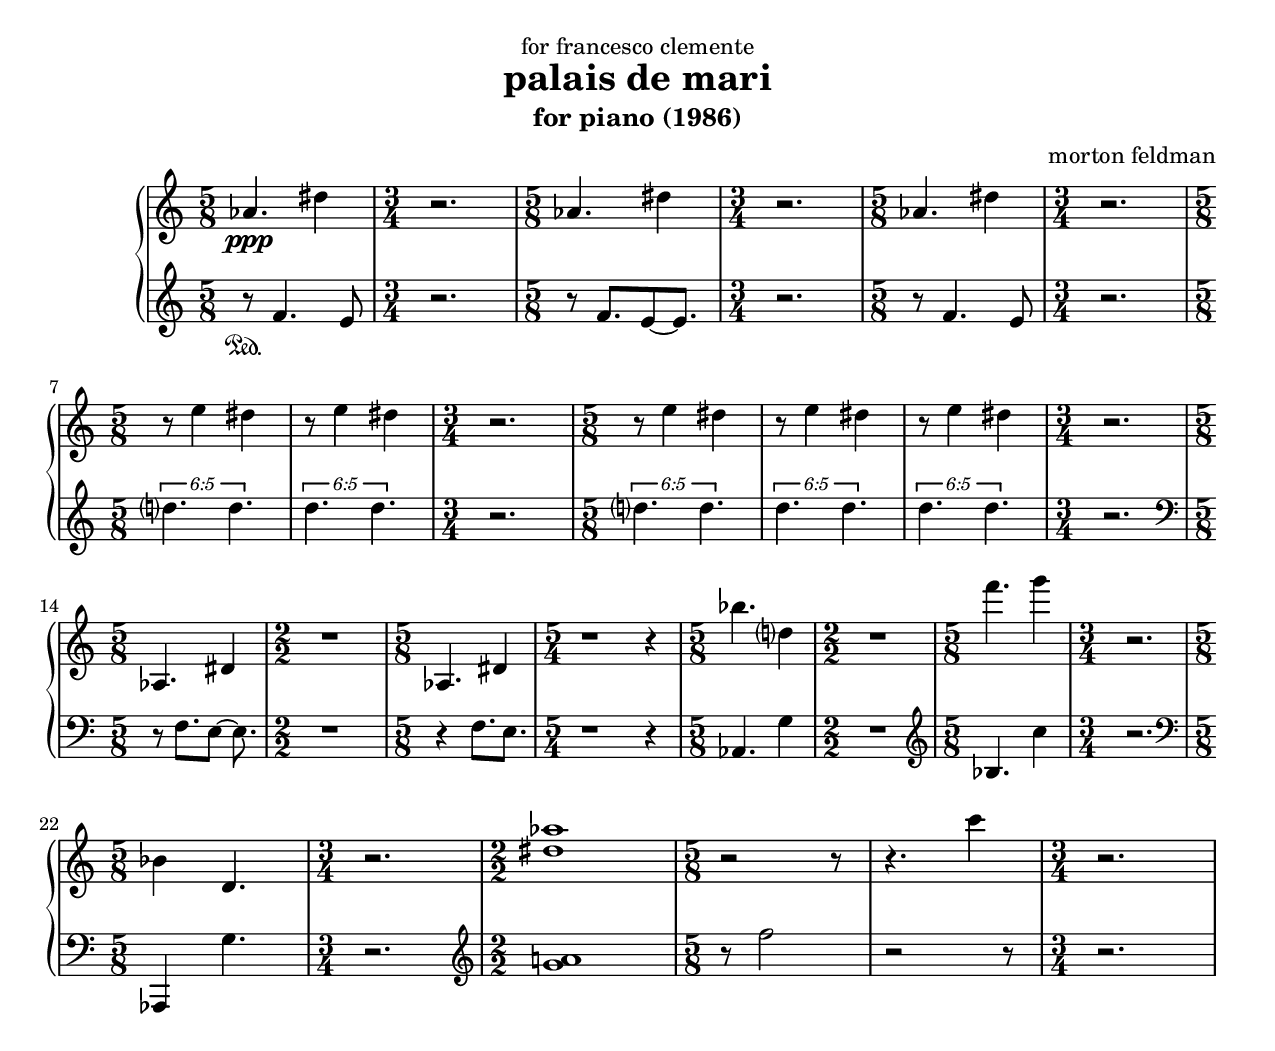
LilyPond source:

\version "2.10.33"
\header {
  title = "palais de mari"
  subtitle = "for piano (1986)"
  dedication = "for francesco clemente"
  composer = "morton feldman"
}
\include "english.ly"
mBreak = { \break }
\paper {
  #(set-paper-size "letter")
}
     upper = {
        
        \override Staff.TimeSignature #'style = #'()
        
        % System 1
        \clef treble
        \time 5/8
        af'4.\ppp ds''4 
        \time 3/4
        r2.
        \time 5/8
        af'4. ds''4  
        \time 3/4
        r2.
        \time 5/8
        af'4. ds''4         
        \time 3/4
        r2.  
        \mBreak
        
        % System 2
        \time 5/8
        r8 e''4 ds''4
        r8 e''4 ds''4
        \time 3/4
        r2.
        \time 5/8
        r8 e''4 ds''4
        r8 e''4 ds''4
        r8 e''4 ds''4
        \time 3/4
        r2.
        \mBreak
        
        % System 3
        \time 5/8
        af4. ds'4
        \time 2/2
        r1
        \time 5/8
        af4. ds'4
        \time 5/4
        r1 r4
        \time 5/8
        bf''4. d''?4
        \time 2/2
        r1
        \time 5/8
        f'''4. g'''4
        \time 3/4
        r2.
        \mBreak
        
        % System 4
        \time 5/8
        bf'4 d'4.
        \time 3/4
        r2.
        \time 2/2
        <ds'' af''>1
        \time 5/8
        r2 r8
        r4. c'''4
        \time 3/4 r2.
        \mBreak
        
     }
     
     lower = {
        
        \override Staff.TimeSignature #'style = #'()
        
        % System 1
        \clef treble
        \time 5/8
        r8 \sustainDown f'4. e'8
        \time 3/4
        r2.
        \time 5/8
        r8 f'8. e'8 ~ e'8.
        \time 3/4
        r2.
        \time 5/8
        r8 f'4. e'8        
        \time 3/4
        r2.     
        \mBreak
        
        % System 2
        \time 5/8
        \override TupletNumber #'text = #tuplet-number::calc-fraction-text
        \tupletUp
        \times 5/6 { d''?4. d''4. }
        \times 5/6 { d''4. d''4. }
        \time 3/4
        r2.
        \time 5/8
        \times 5/6 { d''?4. d''4. }
        \times 5/6 { d''4. d''4. }
        \times 5/6 { d''4. d''4. }
        \time 3/4
        r2.
        \mBreak
        
        % System 3
        \clef bass
        \time 5/8
        r8 f8.[ e8] ~ e8.\noBeam
        \time 2/2
        r1
        \time 5/8
        r4 f8. e8.
        \time 5/4
        r1 r4
        \time 5/8
        af,4. g4
        \time 2/2
        r1
        \clef treble
        \time 5/8
        bf4. c''4
        \time 3/4
        r2.
        \mBreak
        
        % System 4
        \clef bass
        \time 5/8
        af,,4 g4.
        \time 3/4
        r2.
        \clef treble
        \time 2/2
        <g' a'!>1
        \time 5/8
        r8 f''2
        r2 r8
        \time 3/4
        r2.
        \mBreak
        
     }
     
     \score {
        \new PianoStaff <<

           \new Staff = "upper" \upper
           \new Staff = "lower" \lower
        >>
        \layout { }
        \midi { \tempo 4=63 }
     }
